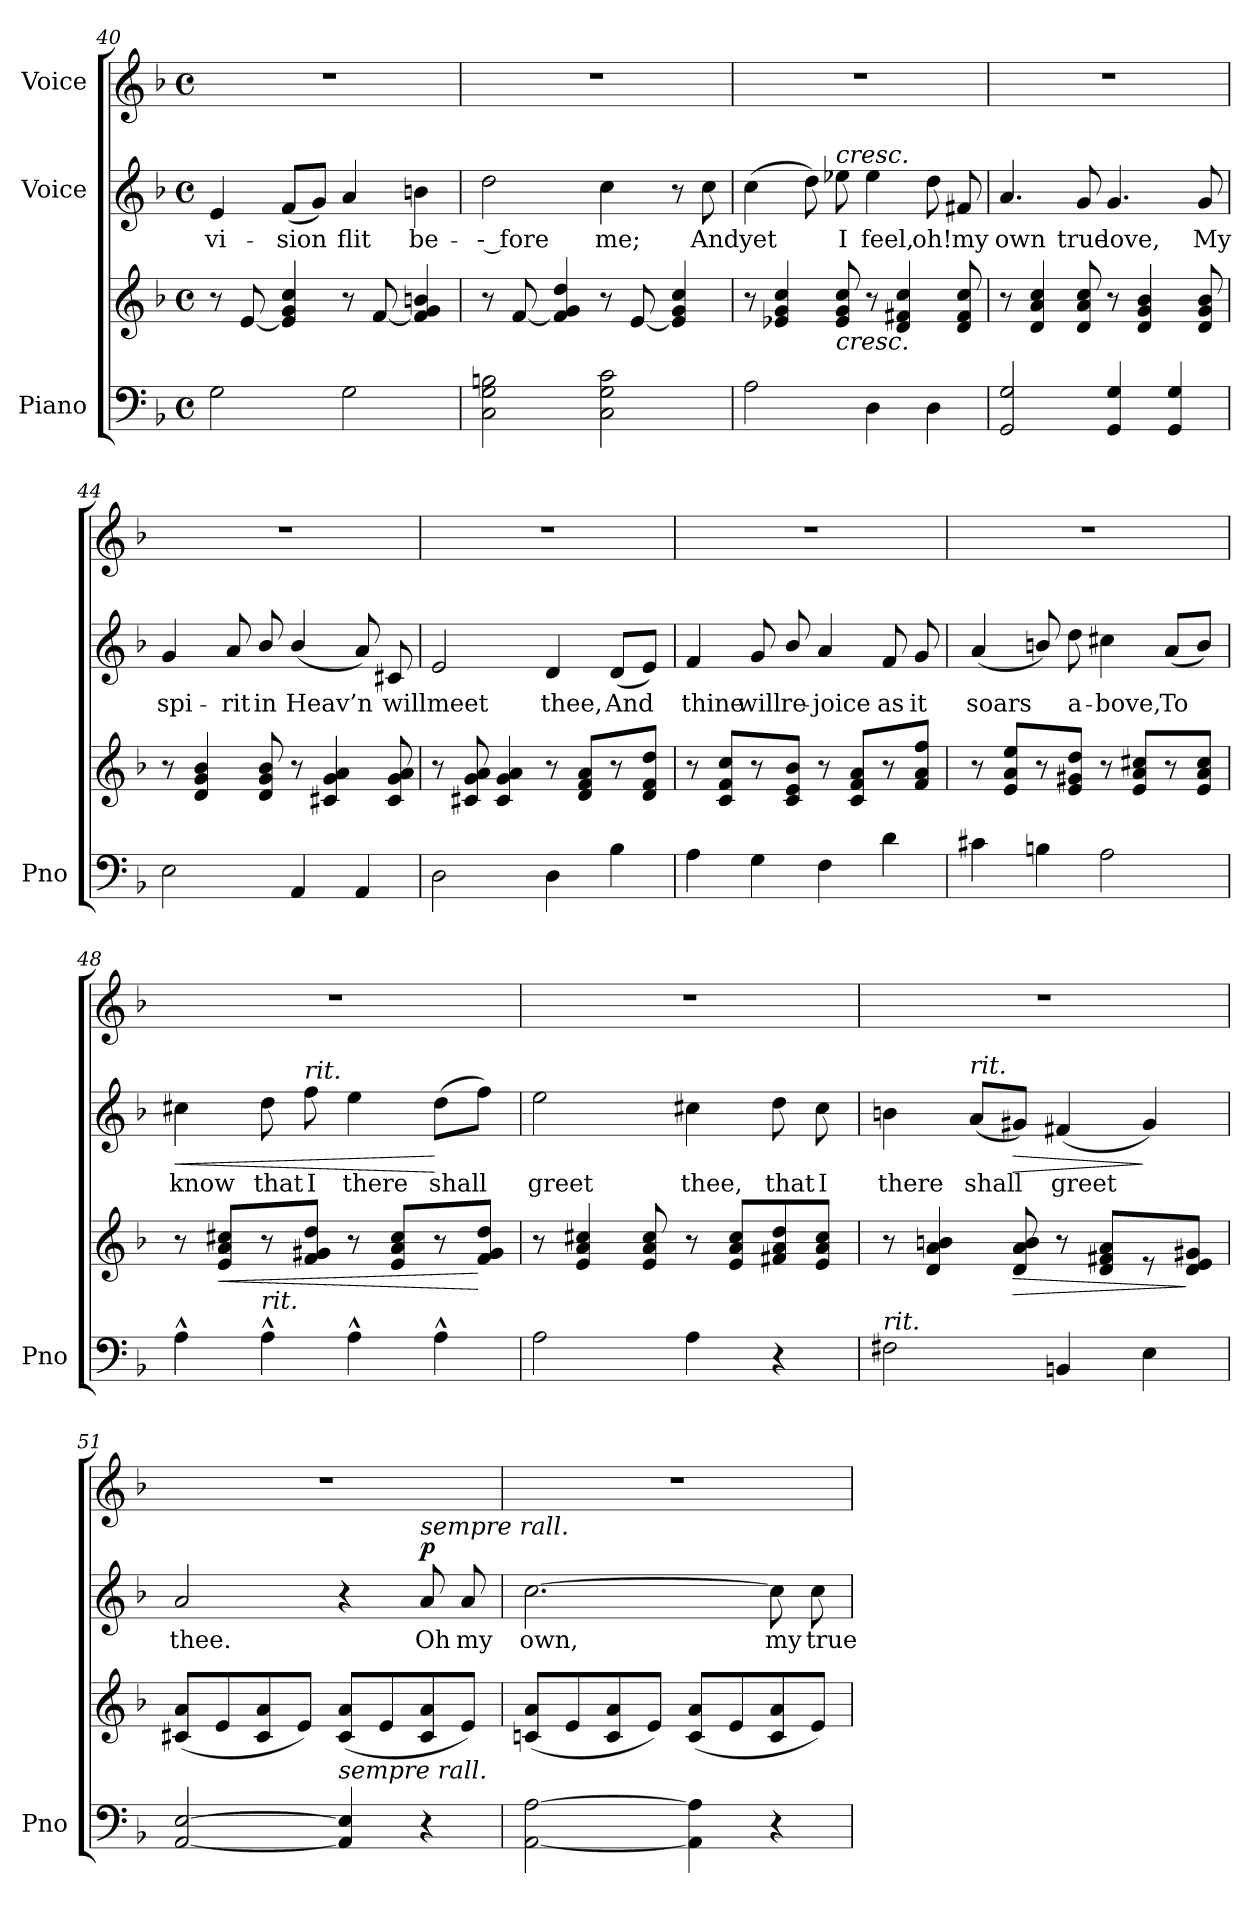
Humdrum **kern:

**kern	**kern	**dynam	**kern	**text	**dynam	**kern
*part3	*part3	*part3	*part2	*part2	*part2	*part1
*staff4	*staff3	*staff3/4	*staff2	*staff2	*staff2	*staff1
*I"Piano	*	*	*I"Voice	*	*	*I"Voice
*I'Pno	*	*	*	*	*	*
*clefF4	*clefG2	*	*clefG2	*	*	*clefG2
*k[b-]	*k[b-]	*	*k[b-]	*	*	*k[b-]
*M4/4	*M4/4	*	*M4/4	*	*	*M4/4
*met(c)	*met(c)	*	*met(c)	*	*	*met(c)
=40	=40	=40	=40	=40	=40	=40
!	!	!	!	!LO:LY:b	!	!
2G\	8r	.	4e/	vi-	.	1r
.	[8e/	.	.	.	.	.
!	!	!	!	!LO:LY:b	!	!
.	4e/] 4g/ 4cc/	.	(<8f/L	-sion	.	.
.	.	.	8g/J)	.	.	.
!	!	!	!	!LO:LY:b	!	!
2G\	8r	.	4a/	flit	.	.
.	[8f/	.	.	.	.	.
!	!	!	!	!LO:LY:b	!	!
.	4f/] 4g/ 4bn/	.	4bn\	be-	.	.
!!LO:LB:g=z
=41	=41	=41	=41	=41	=41	=41
!	!	!	!	!LO:LY:b	!	!
2C\ 2G\ 2Bn\	8r	.	2dd\	-- fore	.	1r
.	[8f/	.	.	.	.	.
.	4f/] 4g/ 4dd/	.	.	.	.	.
!	!	!	!	!LO:LY:b	!	!
2C\ 2G\ 2c\	8r	.	4cc\	me;	.	.
.	[8e/	.	.	.	.	.
.	4e/] 4g/ 4cc/	.	8r	.	.	.
!	!	!	!	!LO:LY:b	!	!
.	.	.	8cc\	And	.	.
=42	=42	=42	=42	=42	=42	=42
!	!	!	!	!LO:LY:b	!	!
2A\	8r	.	(>4cc\	yet	.	1r
.	4e-X/ 4g/ 4cc/	.	.	.	.	.
.	.	.	8dd\)	.	.	.
!	!	!	!LO:TX:a:i:t=cresc.	!	!	!
!	!LO:TX:b:i:t=cresc.	!	!	!	!	!
!	!	!	!	!LO:LY:b	!	!
.	8e-/ 8g/ 8cc/	.	8ee-X\	I	.	.
!	!	!	!	!LO:LY:b	!	!
4D\	8r	.	4ee-\	feel,	.	.
.	4d/ 4f#X/ 4cc/	.	.	.	.	.
!	!	!	!	!LO:LY:b	!	!
4D\	.	.	8dd\	oh!	.	.
!	!	!	!	!LO:LY:b	!	!
.	8d/ 8f#/ 8cc/	.	8f#X/	my	.	.
=43	=43	=43	=43	=43	=43	=43
!	!	!	!	!LO:LY:b	!	!
2GG/ 2G/	8r	.	4.a/	own	.	1r
.	4d/ 4a/ 4cc/	.	.	.	.	.
!	!	!	!	!LO:LY:b	!	!
.	8d/ 8a/ 8cc/	.	8g/	true	.	.
!	!	!	!	!LO:LY:b	!	!
4GG/ 4G/	8r	.	4.g/	love,	.	.
.	4d/ 4g/ 4b-/	.	.	.	.	.
4GG/ 4G/	.	.	.	.	.	.
!	!	!	!	!LO:LY:b	!	!
.	8d/ 8g/ 8b-/	.	8g/	My	.	.
=44	=44	=44	=44	=44	=44	=44
!	!	!	!	!LO:LY:b	!	!
2E\	8r	.	4g/	spi-	.	1r
.	4d/ 4g/ 4b-/	.	.	.	.	.
!	!	!	!	!LO:LY:b	!	!
.	.	.	8a/	-rit	.	.
!	!	!	!	!LO:LY:b	!	!
.	8d/ 8g/ 8b-/	.	8b-/	in	.	.
!	!	!	!	!LO:LY:b	!	!
4AA/	8r	.	(<4b-/	Heav’n	.	.
.	4c#X/ 4g/ 4a/	.	.	.	.	.
4AA/	.	.	8a/)	.	.	.
!	!	!	!	!LO:LY:b	!	!
.	8c#/ 8g/ 8a/	.	8c#X/	will	.	.
!!LO:LB:g=z
=45	=45	=45	=45	=45	=45	=45
!	!	!	!	!LO:LY:b	!	!
2D\	8r	.	2e/	meet	.	1r
.	8c#X/ 8g/ 8a/	.	.	.	.	.
.	4c#/ 4g/ 4a/	.	.	.	.	.
!	!	!	!	!LO:LY:b	!	!
4D\	8r	.	4d/	thee,	.	.
.	8d/ 8f/ 8a/L	.	.	.	.	.
!	!	!	!	!LO:LY:b	!	!
4B-\	8r	.	(<8d/L	And	.	.
.	8d/ 8f/ 8dd/J	.	8e/J)	.	.	.
=46	=46	=46	=46	=46	=46	=46
!	!	!	!	!LO:LY:b	!	!
4A\	8r	.	4f/	thine	.	1r
.	8c/ 8f/ 8cc/L	.	.	.	.	.
!	!	!	!	!LO:LY:b	!	!
4G\	8r	.	8g/	will	.	.
!	!	!	!	!LO:LY:b	!	!
.	8c/ 8e/ 8b-/J	.	8b-/	re-	.	.
!	!	!	!	!LO:LY:b	!	!
4F\	8r	.	4a/	-joice	.	.
.	8c/ 8f/ 8a/L	.	.	.	.	.
!	!	!	!	!LO:LY:b	!	!
4d\	8r	.	8f/	as	.	.
!	!	!	!	!LO:LY:b	!	!
.	8f/ 8a/ 8ff/J	.	8g/	it	.	.
=47	=47	=47	=47	=47	=47	=47
!	!	!	!	!LO:LY:b	!	!
4c#X\	8r	.	(<4a/	soars	.	1r
.	8e/ 8a/ 8ee/L	.	.	.	.	.
4Bn\	8r	.	8bn/)	.	.	.
!	!	!	!	!LO:LY:b	!	!
.	8e/ 8g#X/ 8dd/J	.	8dd\	a-	.	.
!	!	!	!	!LO:LY:b	!	!
2A\	8r	.	4cc#X\	-bove,	.	.
.	8e/ 8a/ 8cc#X/L	.	.	.	.	.
!	!	!	!	!LO:LY:b	!	!
.	8r	.	(<8a/L	To	.	.
.	8e/ 8a/ 8cc#/J	.	8b/J)	.	.	.
=48	=48	=48	=48	=48	=48	=48
!	!	!	!	!LO:LY:b	!LO:HP:b	!
4A^^\	8r	.	4cc#X\	know	<	1r
!	!	!LO:HP:b	!	!	!	!
.	8e/ 8a/ 8cc#X/L	<	.	.	.	.
!LO:TX:a:i:t=rit.	!	!	!	!	!	!
!	!	!	!	!LO:LY:b	!	!
4A^^\	8r	.	8dd\	that	.	.
!	!	!	!LO:TX:a:i:t=rit.	!	!	!
!	!	!	!	!LO:LY:b	!	!
.	8f/ 8g#X/ 8dd/J	.	8ff\	I	.	.
!	!	!	!	!LO:LY:b	!	!
4A^^\	8r	.	4ee\	there	.	.
.	8e/ 8a/ 8cc#/L	.	.	.	.	.
!	!	!	!	!LO:LY:b	!	!
4A^^\	8r	.	(>8dd\L	shall	[	.
.	8f/ 8g#/ 8dd/J	[	8ff\J)	.	.	.
!!LO:PB:g=z
=49	=49	=49	=49	=49	=49	=49
!	!	!	!	!LO:LY:b	!	!
2A\	8r	.	2ee\	greet	.	1r
.	4e/ 4a/ 4cc#X/	.	.	.	.	.
.	8e/ 8a/ 8cc#/	.	.	.	.	.
!	!	!	!	!LO:LY:b	!	!
4A\	8r	.	4cc#X\	thee,	.	.
.	8e/ 8a/ 8cc#/L	.	.	.	.	.
!	!	!	!	!LO:LY:b	!	!
4r	8f#X/ 8a/ 8dd/	.	8dd\	that	.	.
!	!	!	!	!LO:LY:b	!	!
.	8e/ 8a/ 8cc#/J	.	8cc#\	I	.	.
=50	=50	=50	=50	=50	=50	=50
!LO:TX:a:i:t=rit.	!	!	!	!	!	!
!	!	!	!	!LO:LY:b	!	!
2F#X\	8r	.	4bn\	there	.	1r
.	4d/ 4a/ 4bn/	.	.	.	.	.
!	!	!	!LO:TX:a:i:t=rit.	!	!	!
!	!	!	!	!LO:LY:b	!	!
.	.	.	(<8a/L	shall	.	.
!	!	!LO:HP:b	!	!	!LO:HP:b	!
.	8d/ 8a/ 8b/	>	8g#X/J)	.	>	.
!	!	!	!	!LO:LY:b	!	!
4BBn/	8r	.	(<4f#X/	greet	.	.
.	8d/ 8f#X/ 8a/L	.	.	.	.	.
4E\	8r	.	4g#/)	.	]	.
.	8d/ 8e/ 8g#X/J	]	.	.	.	.
=51	=51	=51	=51	=51	=51	=51
!	!	!	!	!LO:LY:b	!	!
[2AA/ [2E/	(<8c#X/ 8a/L	.	2a/	thee.	.	1r
.	8e/	.	.	.	.	.
.	8c#/ 8a/	.	.	.	.	.
.	8e/J)	.	.	.	.	.
!LO:TX:a:i:t=sempre rall.	!	!	!	!	!	!
4AA/] 4E/]	(<8c#/ 8a/L	.	4r	.	.	.
.	8e/	.	.	.	.	.
!	!	!	!LO:TX:a:i:t=sempre rall.	!	!	!
!	!	!	!	!LO:LY:b	!LO:DY:a	!
4r	8c#/ 8a/	.	8a/	Oh	p	.
!	!	!	!	!LO:LY:b	!	!
.	8e/J)	.	8a/	my	.	.
=52	=52	=52	=52	=52	=52	=52
!	!	!	!	!LO:LY:b	!	!
[2AA\ [2A\	(<8cn/ 8a/L	.	[2.cc\	own,	.	1r
.	8e/	.	.	.	.	.
.	8c/ 8a/	.	.	.	.	.
.	8e/J)	.	.	.	.	.
4AA\] 4A\]	(<8c/ 8a/L	.	.	.	.	.
.	8e/	.	.	.	.	.
!	!	!	!	!LO:LY:b	!	!
4r	8c/ 8a/	.	8cc\]	my	.	.
!	!	!	!	!LO:LY:b	!	!
.	8e/J)	.	8cc\	true	.	.
=	=	=	=	=	=	=
*-	*-	*-	*-	*-	*-	*-
